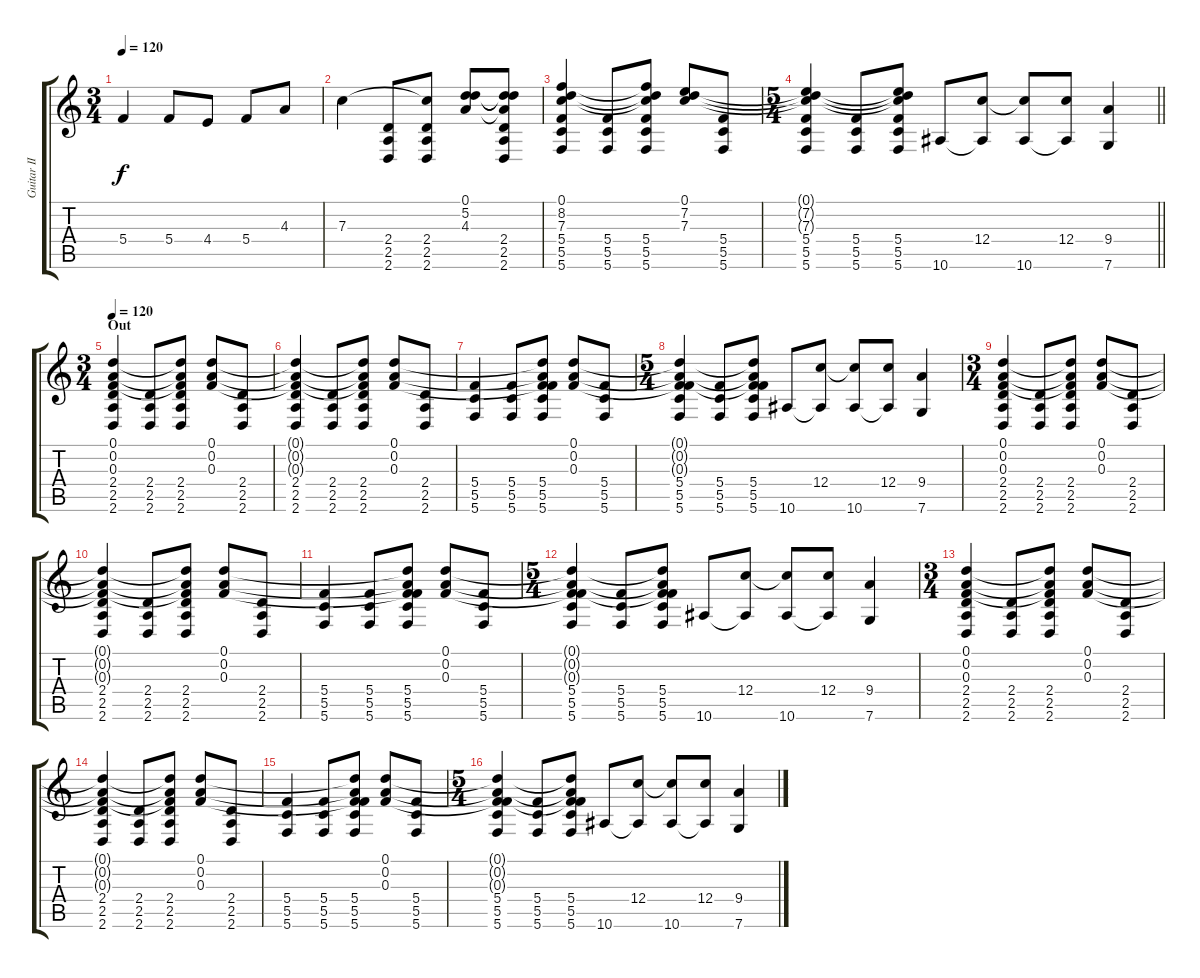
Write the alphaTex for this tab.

\track ("Guitar II" "Guitar II") {instrument overdrivenguitar}
\staff {score tabs}
\tuning (D4 A3 F3 C3 G2 C2) {hide}
\ts (3 4)
\tempo 120
\clef g2
\ks c
5.4.4{dy f} 5.4.8 4.4.8 5.4.8 4.3.8 |
7.3.4 (2.4 2.5 2.6).8 (7.3{t} 2.4 2.5 2.6).8 (0.1 5.2 4.3).8 (0.1{t} 5.2{t} 4.3{t} 2.4 2.5 2.6).8 |
(0.1 8.2 7.3 5.4 5.5 5.6).4 (5.4 5.5 5.6).8 (0.1{t} 8.2{t} 7.3{t} 5.4 5.5 5.6).8 (0.1 7.2 7.3).8 (5.4 5.5 5.6).8 |
\ts (5 4)
\barLineRight lightlight
(0.1{t} 7.2{t} 7.3{t} 5.4 5.5 5.6).4 (5.4 5.5 5.6).8 (0.1{t} 7.2{t} 7.3{t} 5.4 5.5 5.6).8 10.6.8 (12.4 10.6{t}).8 (12.4{t} 10.6).8 (12.4 10.6{t}).8 (9.4 7.6).4 |
\ts (3 4)
\section ("" "Out")
\tempo 120
(0.1 0.2 0.3 2.4 2.5 2.6).4 (2.4 2.5 2.6).8 (0.1{t} 0.2{t} 0.3{t} 2.4 2.5 2.6).8 (0.1 0.2 0.3).8 (2.4 2.5 2.6).8 |
(0.1{t} 0.2{t} 0.3{t} 2.4 2.5 2.6).4 (2.4 2.5 2.6).8 (0.1{t} 0.2{t} 0.3{t} 2.4 2.5 2.6).8 (0.1 0.2 0.3).8 (2.4 2.5 2.6).8 |
(5.4 5.5 5.6).4 (5.4 5.5 5.6).8 (0.1{t} 0.2{t} 0.3{t} 5.4 5.5 5.6).8 (0.1 0.2 0.3).8 (5.4 5.5 5.6).8 |
\ts (5 4)
(0.1{t} 0.2{t} 0.3{t} 5.4 5.5 5.6).4 (5.4 5.5 5.6).8 (0.1{t} 0.2{t} 0.3{t} 5.4 5.5 5.6).8 10.6.8 (12.4 10.6{t}).8 (12.4{t} 10.6).8 (12.4 10.6{t}).8 (9.4 7.6).4 |
\ts (3 4)
(0.1 0.2 0.3 2.4 2.5 2.6).4 (2.4 2.5 2.6).8 (0.1{t} 0.2{t} 0.3{t} 2.4 2.5 2.6).8 (0.1 0.2 0.3).8 (2.4 2.5 2.6).8 |
(0.1{t} 0.2{t} 0.3{t} 2.4 2.5 2.6).4 (2.4 2.5 2.6).8 (0.1{t} 0.2{t} 0.3{t} 2.4 2.5 2.6).8 (0.1 0.2 0.3).8 (2.4 2.5 2.6).8 |
(5.4 5.5 5.6).4 (5.4 5.5 5.6).8 (0.1{t} 0.2{t} 0.3{t} 5.4 5.5 5.6).8 (0.1 0.2 0.3).8 (5.4 5.5 5.6).8 |
\ts (5 4)
(0.1{t} 0.2{t} 0.3{t} 5.4 5.5 5.6).4 (5.4 5.5 5.6).8 (0.1{t} 0.2{t} 0.3{t} 5.4 5.5 5.6).8 10.6.8 (12.4 10.6{t}).8 (12.4{t} 10.6).8 (12.4 10.6{t}).8 (9.4 7.6).4 |
\ts (3 4)
(0.1 0.2 0.3 2.4 2.5 2.6).4 (2.4 2.5 2.6).8 (0.1{t} 0.2{t} 0.3{t} 2.4 2.5 2.6).8 (0.1 0.2 0.3).8 (2.4 2.5 2.6).8 |
(0.1{t} 0.2{t} 0.3{t} 2.4 2.5 2.6).4 (2.4 2.5 2.6).8 (0.1{t} 0.2{t} 0.3{t} 2.4 2.5 2.6).8 (0.1 0.2 0.3).8 (2.4 2.5 2.6).8 |
(5.4 5.5 5.6).4 (5.4 5.5 5.6).8 (0.1{t} 0.2{t} 0.3{t} 5.4 5.5 5.6).8 (0.1 0.2 0.3).8 (5.4 5.5 5.6).8 |
\ts (5 4)
(0.1{t} 0.2{t} 0.3{t} 5.4 5.5 5.6).4 (5.4 5.5 5.6).8 (0.1{t} 0.2{t} 0.3{t} 5.4 5.5 5.6).8 10.6.8 (12.4 10.6{t}).8 (12.4{t} 10.6).8 (12.4 10.6{t}).8 (9.4 7.6).4
